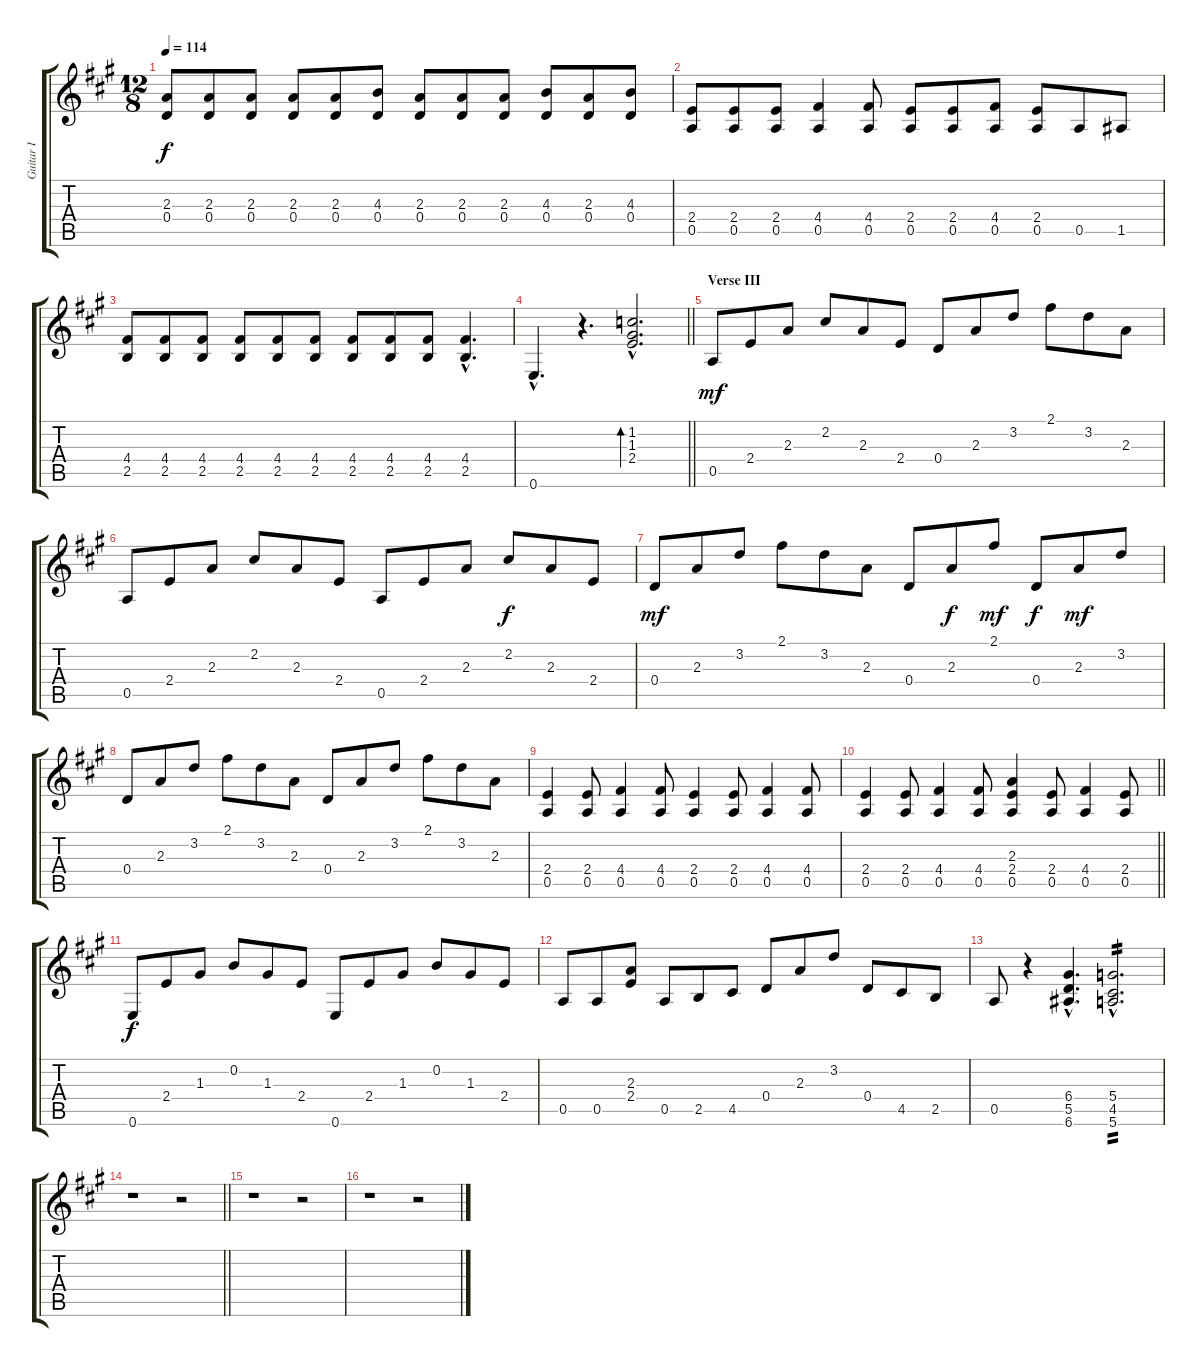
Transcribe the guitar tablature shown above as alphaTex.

\track ("Guitar I" "Guitar I") {instrument distortionguitar}
\staff {score tabs}
\tuning (E4 B3 G3 D3 A2 E2) {hide}
\ts (12 8)
\tempo 114
\clef g2
\ks a
(2.3 0.4).8{dy f} (2.3 0.4).8 (2.3 0.4).8 (2.3 0.4).8 (2.3 0.4).8 (4.3 0.4).8 (2.3 0.4).8 (2.3 0.4).8 (2.3 0.4).8 (4.3 0.4).8 (2.3 0.4).8 (4.3 0.4).8 |
(2.4 0.5).8 (2.4 0.5).8 (2.4 0.5).8 (4.4 0.5).4 (4.4 0.5).8 (2.4 0.5).8 (2.4 0.5).8 (4.4 0.5).8 (2.4 0.5).8 0.5.8 1.5.8 |
(4.4 2.5).8 (4.4 2.5).8 (4.4 2.5).8 (4.4 2.5).8 (4.4 2.5).8 (4.4 2.5).8 (4.4 2.5).8 (4.4 2.5).8 (4.4 2.5).8 (4.4{hac} 2.5{hac}).4{d} |
\barLineRight lightlight
0.6{hac}.4{d} r.4{d} (1.2{hac} 1.3{hac} 2.4{hac}).2{d bd 60} |
\section ("" "Verse III")
0.5.8{dy mf} 2.4.8 2.3.8 2.2.8 2.3.8 2.4.8 0.4.8 2.3.8 3.2.8 2.1.8 3.2.8 2.3.8 |
0.5.8 2.4.8 2.3.8 2.2.8 2.3.8 2.4.8 0.5.8 2.4.8 2.3.8 2.2.8{dy f} 2.3.8 2.4.8 |
0.4.8{dy mf} 2.3.8 3.2.8 2.1.8 3.2.8 2.3.8 0.4.8 2.3.8{dy f} 2.1.8{dy mf} 0.4.8{dy f} 2.3.8{dy mf} 3.2.8 |
0.4.8 2.3.8 3.2.8 2.1.8 3.2.8 2.3.8 0.4.8 2.3.8 3.2.8 2.1.8 3.2.8 2.3.8 |
(2.4 0.5).4 (2.4 0.5).8 (4.4 0.5).4 (4.4 0.5).8 (2.4 0.5).4 (2.4 0.5).8 (4.4 0.5).4 (4.4 0.5).8 |
\barLineRight lightlight
(2.4 0.5).4 (2.4 0.5).8 (4.4 0.5).4 (4.4 0.5).8 (2.3 2.4 0.5).4 (2.4 0.5).8 (4.4 0.5).4 (2.4 0.5).8 |
0.6.8{dy f} 2.4.8 1.3.8 0.2.8 1.3.8 2.4.8 0.6.8 2.4.8 1.3.8 0.2.8 1.3.8 2.4.8 |
0.5.8 0.5.8 (2.3 2.4).8 0.5.8 2.5.8 4.5.8 0.4.8 2.3.8 3.2.8 0.4.8 4.5.8 2.5.8 |
0.5.8 r.4 (6.4{hac} 5.5{hac} 6.6{hac}).4{d} (5.4{hac} 4.5{hac} 5.6{hac}).2{d tp 2} |
\barLineRight lightlight
r.1 r.2 |
r.1 r.2 |
r.1 r.2
